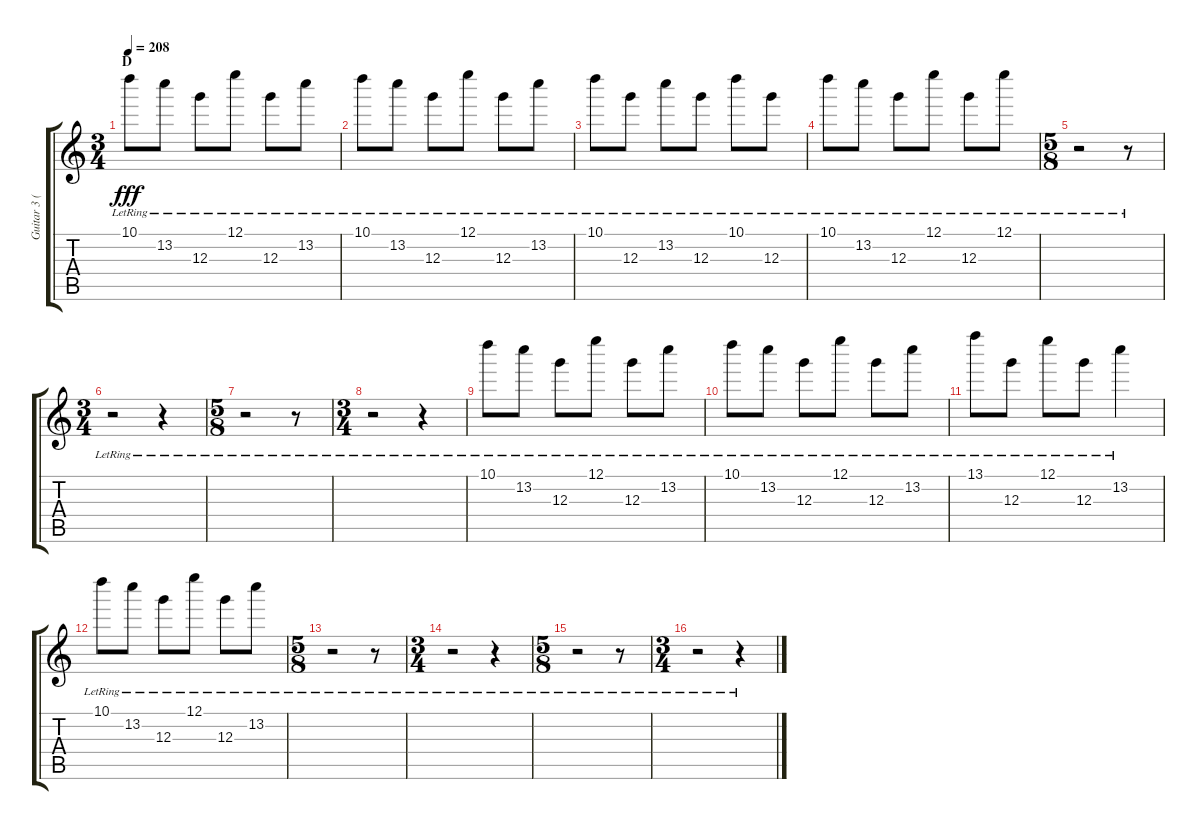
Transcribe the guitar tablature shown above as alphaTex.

\track ("Guitar 3 (/w pitch shifter)" "Guitar 3 (") {instrument electricguitarclean}
\staff {score tabs}
\tuning (E5 B4 G4 D4 A3 E3) {hide}
\ts (3 4)
\section ("" "D")
\tempo 208
\clef g2
\ks c
10.1{lr}.8{dy fff} 13.2{lr}.8 12.3{lr}.8 12.1{lr}.8 12.3{lr}.8 13.2{lr}.8 |
10.1{lr}.8 13.2{lr}.8 12.3{lr}.8 12.1{lr}.8 12.3{lr}.8 13.2{lr}.8 |
10.1{lr}.8 12.3{lr}.8 13.2{lr}.8 12.3{lr}.8 10.1{lr}.8 12.3{lr}.8 |
10.1{lr}.8 13.2{lr}.8 12.3{lr}.8 12.1{lr}.8 12.3{lr}.8 12.1{lr}.8 |
\ts (5 8)
r.2 r.8 |
\ts (3 4)
r.2 r.4 |
\ts (5 8)
r.2 r.8 |
\ts (3 4)
r.2 r.4 |
10.1{lr}.8 13.2{lr}.8 12.3{lr}.8 12.1{lr}.8 12.3{lr}.8 13.2{lr}.8 |
10.1{lr}.8 13.2{lr}.8 12.3{lr}.8 12.1{lr}.8 12.3{lr}.8 13.2{lr}.8 |
13.1{lr}.8 12.3{lr}.8 12.1{lr}.8 12.3{lr}.8 13.2{lr}.4 |
10.1{lr}.8 13.2{lr}.8 12.3{lr}.8 12.1{lr}.8 12.3{lr}.8 13.2{lr}.8 |
\ts (5 8)
r.2 r.8 |
\ts (3 4)
r.2 r.4 |
\ts (5 8)
r.2 r.8 |
\ts (3 4)
r.2 r.4
